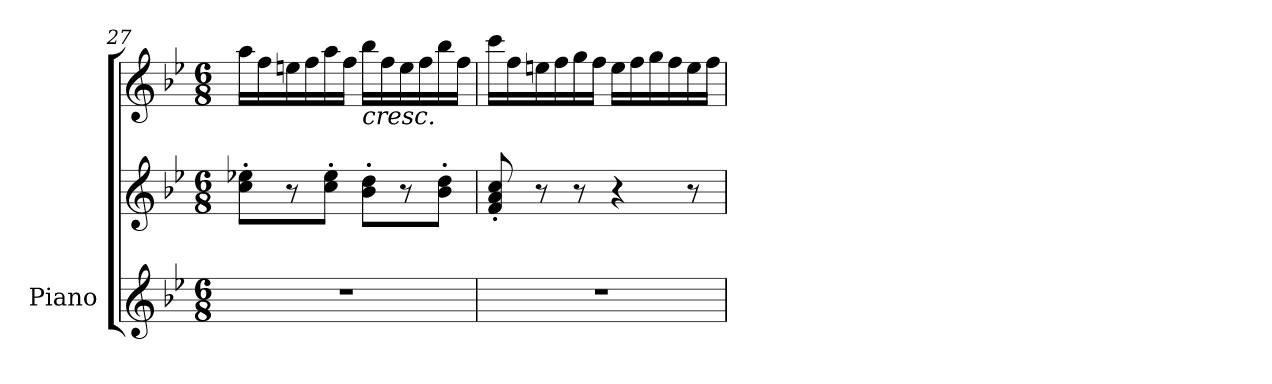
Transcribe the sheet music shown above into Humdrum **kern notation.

**kern	**kern	**kern
*part1	*part1	*part1
*staff3	*staff2	*staff1
*I"Piano	*	*
*I'Pno	*	*
*clefG2	*clefG2	*clefG2
*k[b-e-]	*k[b-e-]	*k[b-e-]
*M6/8	*M6/8	*M6/8
=27	=27	=27
2.r	8cc\' 8ee-X\'L	16aa\LL
.	.	16ff\
.	8r	16een\
.	.	16ff\
.	8cc\' 8ee-\'J	16aa\
.	.	16ff\JJ
!	!	!LO:TX:b:i:t=cresc.
.	8b-\' 8dd\'L	16bb-\LL
.	.	16ff\
.	8r	16ee\
.	.	16ff\
.	8b-\' 8dd\'J	16bb-\
.	.	16ff\JJ
=28	=28	=28
2.r	8f/' 8a/' 8cc/'	16ccc\LL
.	.	16ff\
.	8r	16een\
.	.	16ff\
.	8r	16gg\
.	.	16ff\JJ
.	4r	16ee\LL
.	.	16ff\
.	.	16gg\
.	.	16ff\
.	8r	16ee\
.	.	16ff\JJ
=	=	=
*-	*-	*-
